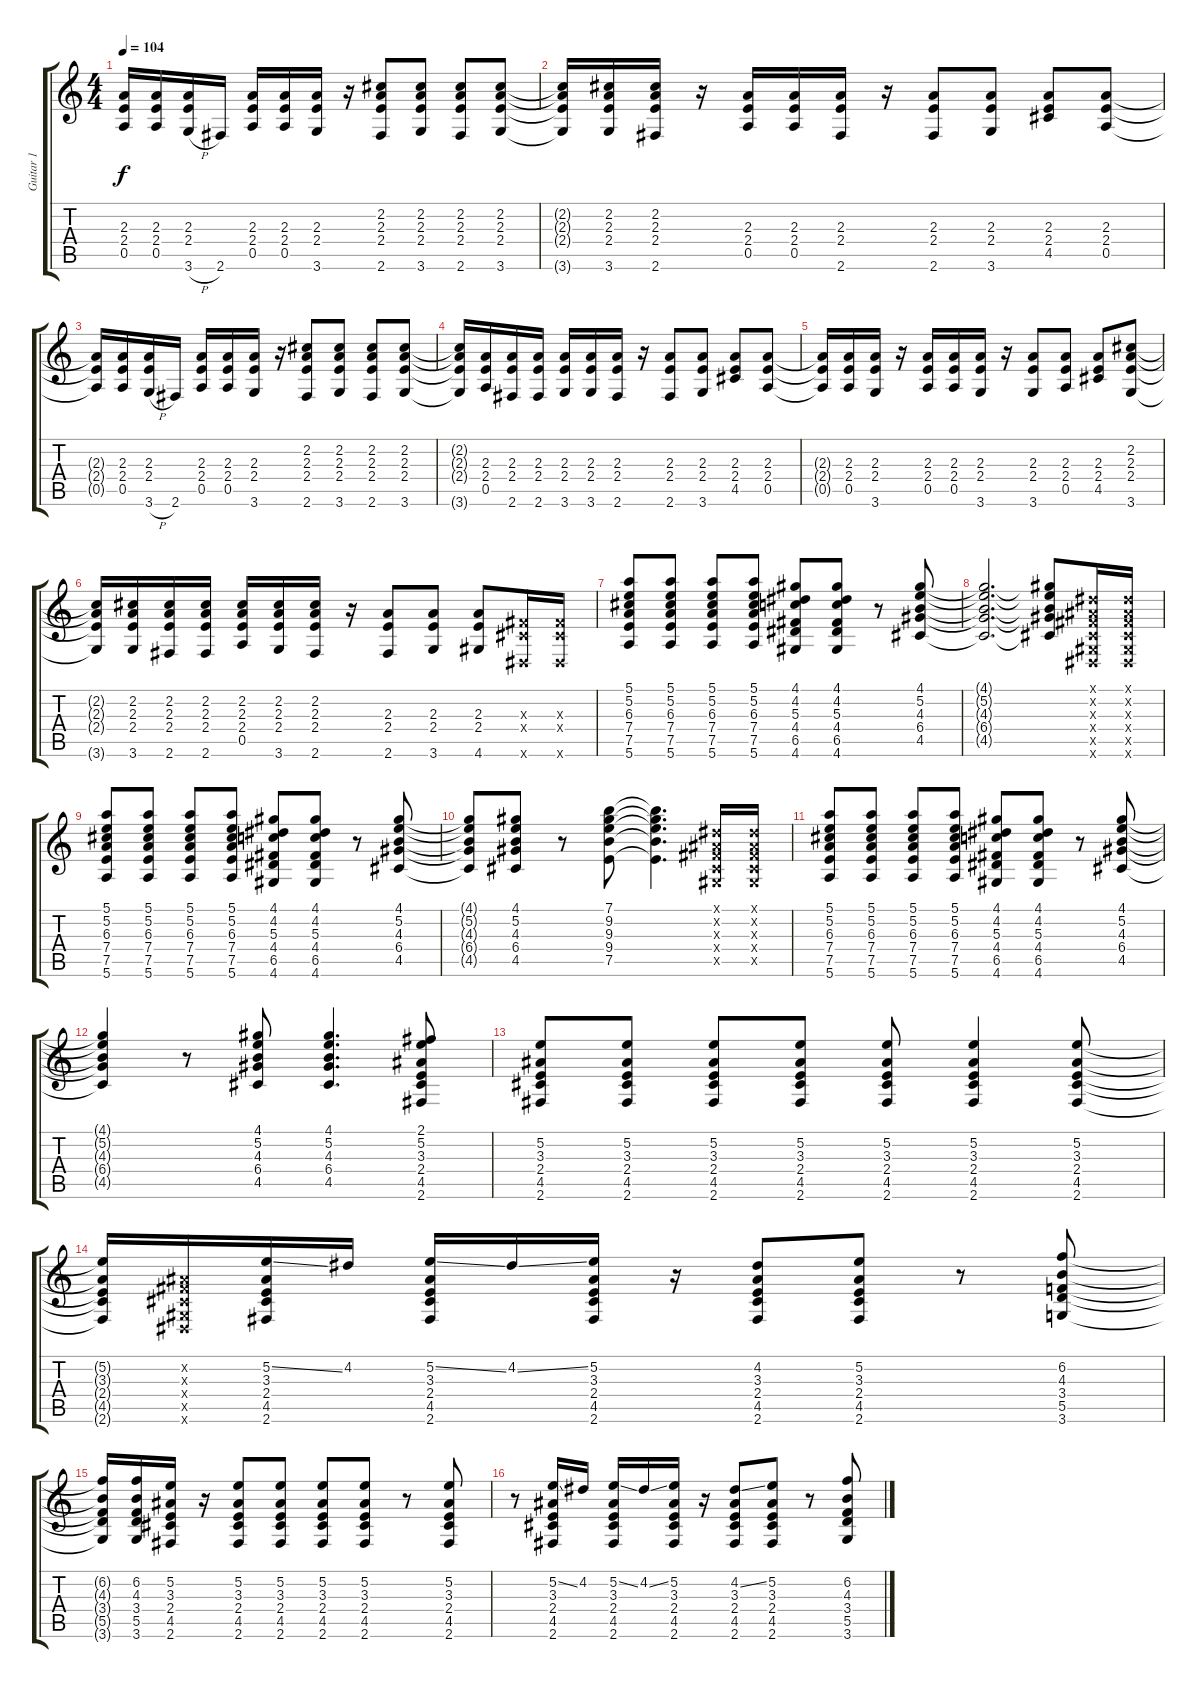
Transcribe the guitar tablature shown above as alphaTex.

\track ("Guitar 1" "Guitar 1") {instrument overdrivenguitar}
\staff {score tabs}
\tuning (E4 B3 G3 D3 A2 E2) {hide}
\ts (4 4)
\tempo 104
\clef g2
\ks c
(2.3{t} 2.4{t} 0.5{t}).16{dy f} (2.3 2.4 0.5).16 (2.3 2.4 3.6{h}).16 2.6.16 (2.3 2.4 0.5).16 (2.3 2.4 0.5).16 (2.3 2.4 3.6).16 r.16 (2.2 2.3 2.4 2.6).8 (2.2 2.3 2.4 3.6).8 (2.2 2.3 2.4 2.6).8 (2.2 2.3 2.4 3.6).8 |
(2.2{t} 2.3{t} 2.4{t} 3.6{t}).16 (2.2 2.3 2.4 3.6).16 (2.2 2.3 2.4 2.6).16 r.16 (2.3 2.4 0.5).16 (2.3 2.4 0.5).16 (2.3 2.4 2.6).16 r.16 (2.3 2.4 2.6).8 (2.3 2.4 3.6).8 (2.3 2.4 4.5).8 (2.3 2.4 0.5).8 |
(2.3{t} 2.4{t} 0.5{t}).16 (2.3 2.4 0.5).16 (2.3 2.4 3.6{h}).16 2.6.16 (2.3 2.4 0.5).16 (2.3 2.4 0.5).16 (2.3 2.4 3.6).16 r.16 (2.2 2.3 2.4 2.6).8 (2.2 2.3 2.4 3.6).8 (2.2 2.3 2.4 2.6).8 (2.2 2.3 2.4 3.6).8 |
(2.2{t} 2.3{t} 2.4{t} 3.6{t}).16 (2.3 2.4 0.5).16 (2.3 2.4 2.6).16 (2.3 2.4 2.6).16 (2.3 2.4 3.6).16 (2.3 2.4 3.6).16 (2.3 2.4 2.6).16 r.16 (2.3 2.4 2.6).8 (2.3 2.4 3.6).8 (2.3 2.4 4.5).8 (2.3 2.4 0.5).8 |
(2.3{t} 2.4{t} 0.5{t}).16 (2.3 2.4 0.5).16 (2.3 2.4 3.6).16 r.16 (2.3 2.4 0.5).16 (2.3 2.4 0.5).16 (2.3 2.4 3.6).16 r.16 (2.3 2.4 3.6).8 (2.3 2.4 0.5).8 (2.3 2.4 4.5).8 (2.2 2.3 2.4 3.6).8 |
(2.2{t} 2.3{t} 2.4{t} 3.6{t}).16 (2.2 2.3 2.4 3.6).16 (2.2 2.3 2.4 2.6).16 (2.2 2.3 2.4 2.6).16 (2.2 2.3 2.4 0.5).16 (2.2 2.3 2.4 3.6).16 (2.2 2.3 2.4 2.6).16 r.16 (2.3 2.4 2.6).8 (2.3 2.4 3.6).8 (2.3 2.4 4.6).8 (-1.3{x} -1.4{x} -1.6{x}).16 (-1.3{x} -1.4{x} -1.6{x}).16 |
(5.1 5.2 6.3 7.4 7.5 5.6).8 (5.1 5.2 6.3 7.4 7.5 5.6).8 (5.1 5.2 6.3 7.4 7.5 5.6).8 (5.1 5.2 6.3 7.4 7.5 5.6).8 (4.1 4.2 5.3 4.4 6.5 4.6).8 (4.1 4.2 5.3 4.4 6.5 4.6).8 r.8 (4.1 5.2 4.3 6.4 4.5).8 |
(4.1{t} 5.2{t} 4.3{t} 6.4{t} 4.5{t}).2{d} (4.1{t} 5.2{t} 4.3{t} 6.4{t} 4.5{t}).8 (-1.1{x} -1.2{x} -1.3{x} -1.4{x} -1.5{x} -1.6{x}).16 (-1.1{x} -1.2{x} -1.3{x} -1.4{x} -1.5{x} -1.6{x}).16 |
(5.1 5.2 6.3 7.4 7.5 5.6).8 (5.1 5.2 6.3 7.4 7.5 5.6).8 (5.1 5.2 6.3 7.4 7.5 5.6).8 (5.1 5.2 6.3 7.4 7.5 5.6).8 (4.1 4.2 5.3 4.4 6.5 4.6).8 (4.1 4.2 5.3 4.4 6.5 4.6).8 r.8 (4.1 5.2 4.3 6.4 4.5).8 |
(4.1{t} 5.2{t} 4.3{t} 6.4{t} 4.5{t}).8 (4.1 5.2 4.3 6.4 4.5).8 r.8 (7.1 9.2 9.3 9.4 7.5).8 (7.1{t} 9.2{t} 9.3{t} 9.4{t} 7.5{t}).4{d} (-1.1{x} -1.2{x} -1.3{x} -1.4{x} -1.5{x}).16 (-1.1{x} -1.2{x} -1.3{x} -1.4{x} -1.5{x}).16 |
(5.1 5.2 6.3 7.4 7.5 5.6).8 (5.1 5.2 6.3 7.4 7.5 5.6).8 (5.1 5.2 6.3 7.4 7.5 5.6).8 (5.1 5.2 6.3 7.4 7.5 5.6).8 (4.1 4.2 5.3 4.4 6.5 4.6).8 (4.1 4.2 5.3 4.4 6.5 4.6).8 r.8 (4.1 5.2 4.3 6.4 4.5).8 |
(4.1{t} 5.2{t} 4.3{t} 6.4{t} 4.5{t}).4 r.8 (4.1 5.2 4.3 6.4 4.5).8 (4.1 5.2 4.3 6.4 4.5).4{d} (2.1 5.2 3.3 2.4 4.5 2.6).8 |
(5.2 3.3 2.4 4.5 2.6).8 (5.2 3.3 2.4 4.5 2.6).8 (5.2 3.3 2.4 4.5 2.6).8 (5.2 3.3 2.4 4.5 2.6).8 (5.2 3.3 2.4 4.5 2.6).8 (5.2 3.3 2.4 4.5 2.6).4 (5.2 3.3 2.4 4.5 2.6).8 |
(5.2{t} 3.3{t} 2.4{t} 4.5{t} 2.6{t}).16 (-1.2{x} -1.3{x} -1.4{x} -1.5{x} -1.6{x}).16 (5.2{ss} 3.3 2.4 4.5 2.6).16 4.2.16 (5.2{ss} 3.3 2.4 4.5 2.6).16 4.2{ss}.16 (5.2 3.3 2.4 4.5 2.6).16 r.16 (4.2 3.3 2.4 4.5 2.6).8 (5.2 3.3 2.4 4.5 2.6).8 r.8 (6.2 4.3 3.4 5.5 3.6).8 |
(6.2{t} 4.3{t} 3.4{t} 5.5{t} 3.6{t}).16 (6.2 4.3 3.4 5.5 3.6).16 (5.2 3.3 2.4 4.5 2.6).16 r.16 (5.2 3.3 2.4 4.5 2.6).8 (5.2 3.3 2.4 4.5 2.6).8 (5.2 3.3 2.4 4.5 2.6).8 (5.2 3.3 2.4 4.5 2.6).8 r.8 (5.2 3.3 2.4 4.5 2.6).8 |
r.8 (5.2{ss} 3.3 2.4 4.5 2.6).16 4.2.16 (5.2{ss} 3.3 2.4 4.5 2.6).16 4.2{ss}.16 (5.2 3.3 2.4 4.5 2.6).16 r.16 (4.2{ss} 3.3 2.4 4.5 2.6).8 (5.2 3.3 2.4 4.5 2.6).8 r.8 (6.2 4.3 3.4 5.5 3.6).8
